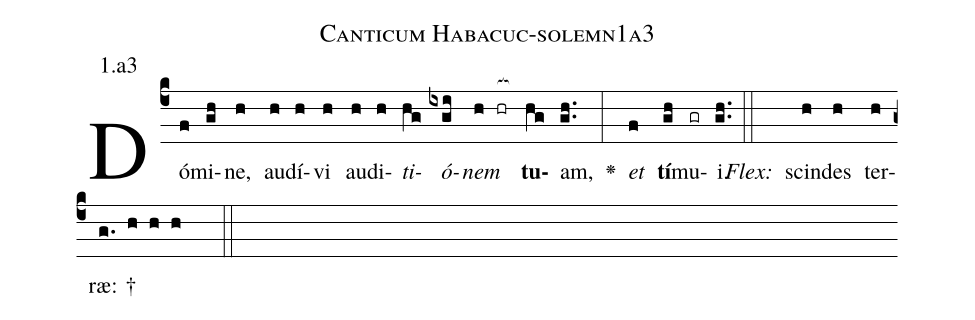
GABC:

name: Canticum Habacuc-solemn1a3;
annotation: 1.a3;
%%
(c4)Dó(f)mi(gh)ne,(h) au(h)dí(h)vi(h) au(h)di(h)<i>ti</i>(hg)<i>ó</i>(ixgi)<i>nem</i>(h hr[ocb:1{]) <b>tu</b>(hg[ocb:0}])am,(gh..) <v>\greheightstar</v>(:) <i>et</i>(f) <b>tí</b>(gh)mu(gr)i.(gh..) (::)
<i>Flex:</i>()  scin(h)des(h) ter(h)ræ: †(g. h h h  ::)

%E(h) u(h) o(g) u(f) a(gh) e.(gh..) (::)
